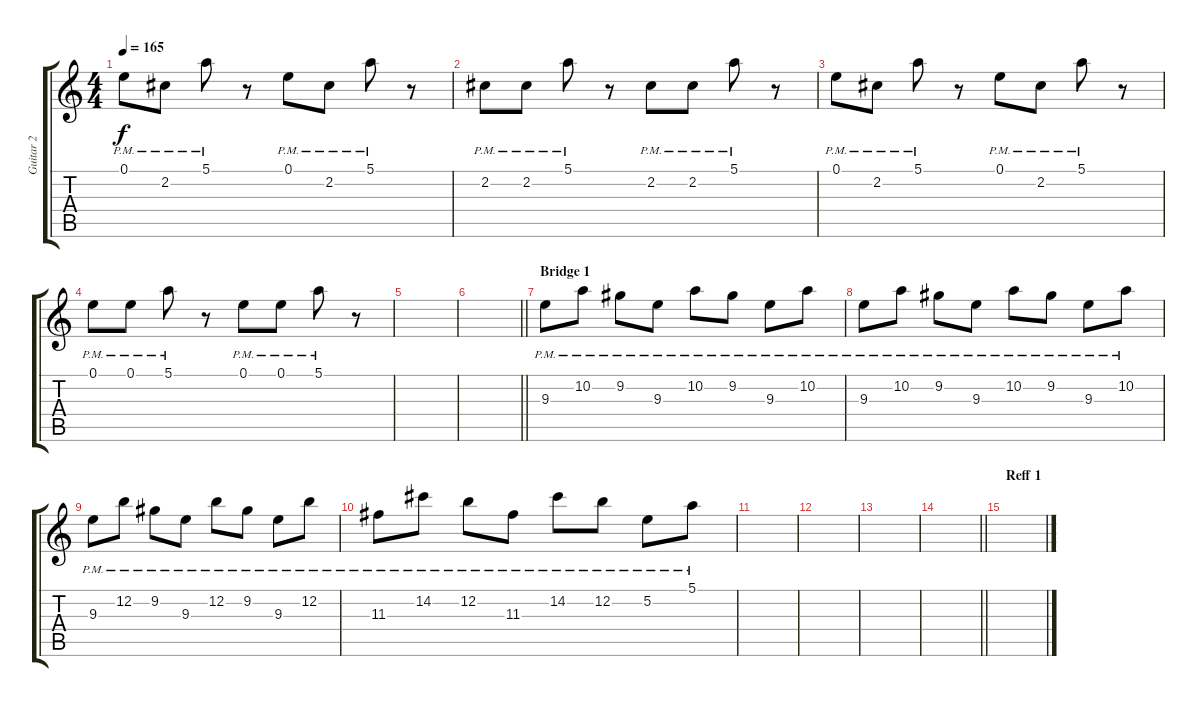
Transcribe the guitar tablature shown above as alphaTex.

\track ("Guitar 2" "Guitar 2") {instrument distortionguitar}
\staff {score tabs}
\tuning (E4 B3 G3 D3 A2 E2) {hide}
\ts (4 4)
\tempo 165
\clef g2
\ks c
0.1{pm}.8{dy f} 2.2{pm}.8 5.1{pm}.8 r.8 0.1{pm}.8 2.2{pm}.8 5.1{pm}.8 r.8 |
2.2{pm}.8 2.2{pm}.8 5.1{pm}.8 r.8 2.2{pm}.8 2.2{pm}.8 5.1{pm}.8 r.8 |
0.1{pm}.8 2.2{pm}.8 5.1{pm}.8 r.8 0.1{pm}.8 2.2{pm}.8 5.1{pm}.8 r.8 |
0.1{pm}.8 0.1{pm}.8 5.1{pm}.8 r.8 0.1{pm}.8 0.1{pm}.8 5.1{pm}.8 r.8 |
|
\barLineRight lightlight
|
\section ("" "Bridge 1")
9.3{pm}.8{instrument distortionguitar} 10.2{pm}.8 9.2{pm}.8 9.3{pm}.8 10.2{pm}.8 9.2{pm}.8 9.3{pm}.8 10.2{pm}.8 |
9.3{pm}.8 10.2{pm}.8 9.2{pm}.8 9.3{pm}.8 10.2{pm}.8 9.2{pm}.8 9.3{pm}.8 10.2{pm}.8 |
9.3{pm}.8 12.2{pm}.8 9.2{pm}.8 9.3{pm}.8 12.2{pm}.8 9.2{pm}.8 9.3{pm}.8 12.2{pm}.8 |
11.3{pm}.8 14.2{pm}.8 12.2{pm}.8 11.3{pm}.8 14.2{pm}.8 12.2{pm}.8 5.2{pm}.8 5.1{pm}.8 |
|
|
|
\barLineRight lightlight
|
\section ("" "Reff 1")
